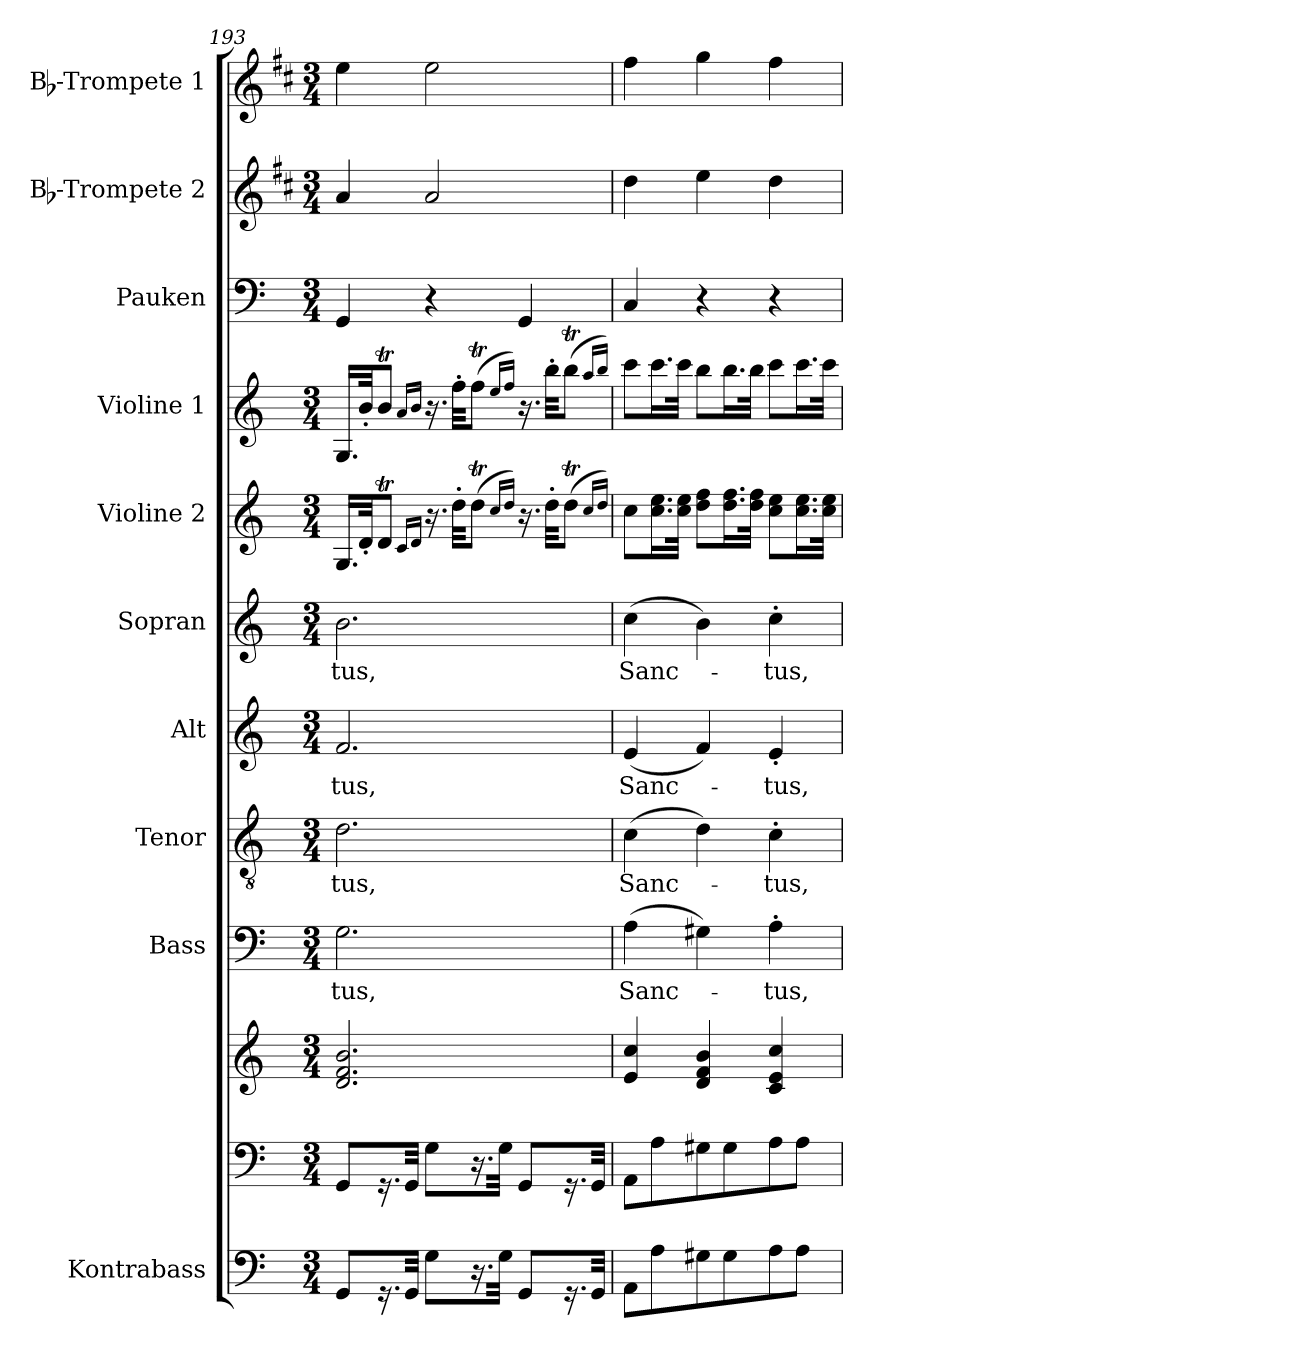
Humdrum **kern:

**kern	**kern	**kern	**kern	**text	**kern	**text	**kern	**text	**kern	**text	**kern	**kern	**kern	**kern	**kern
*part11	*part10	*part10	*part9	*part9	*part8	*part8	*part7	*part7	*part6	*part6	*part5	*part4	*part3	*part2	*part1
*staff12	*staff11	*staff10	*staff9	*staff9	*staff8	*staff8	*staff7	*staff7	*staff6	*staff6	*staff5	*staff4	*staff3	*staff2	*staff1
*I"Kontrabass	*	*	*I"Bass	*	*I"Tenor	*	*I"Alt	*	*I"Sopran	*	*I"Violine 2	*I"Violine 1	*I"Pauken	*I"Bb-Trompete 2	*I"Bb-Trompete 1
*I'Kb.	*	*	*I'B.	*	*I'T.	*	*I'A.	*	*I'S.	*	*I'Vl. 2	*I'Vl. 1	*I'Pk.	*I'Bb Trp. 2	*I'Bb Trp. 1
*clefF4	*clefF4	*clefG2	*clefF4	*	*clefGv2	*	*clefG2	*	*clefG2	*	*clefG2	*clefG2	*clefF4	*clefG2	*clefG2
*ITrd7c12	*	*	*	*	*	*	*	*	*	*	*	*	*	*ITrd1c2	*ITrd1c2
*k[]	*k[]	*k[]	*k[]	*	*k[]	*	*k[]	*	*k[]	*	*k[]	*k[]	*k[]	*k[]	*k[]
*C:	*C:	*C:	*C:	*	*C:	*	*C:	*	*C:	*	*C:	*C:	*C:	*C:	*C:
*M3/4	*M3/4	*M3/4	*M3/4	*	*M3/4	*	*M3/4	*	*M3/4	*	*M3/4	*M3/4	*M3/4	*M3/4	*M3/4
=193	=193	=193	=193	=193	=193	=193	=193	=193	=193	=193	=193	=193	=193	=193	=193
!	!	!	!	!LO:LY:b	!	!LO:LY:b	!	!LO:LY:b	!	!LO:LY:b	!	!	!	!	!
8GGG/L	8GG/L	2.d/ 2.f/ 2.b/	2.G\	-tus,	2.d\	-tus,	2.f/	-tus,	2.b\	-tus,	16.G/LL	16.G/LL	4GG/	4g/	4dd\
.	.	.	.	.	.	.	.	.	.	.	32d'</Jk	32b'</Jk	.	.	.
16.r	16.r	.	.	.	.	.	.	.	.	.	8dT/J	8bt/J	.	.	.
32GGG/Jkk	32GG/Jkk	.	.	.	.	.	.	.	.	.	.	.	.	.	.
.	.	.	.	.	.	.	.	.	.	.	16qc/LL	16qa/LL	.	.	.
.	.	.	.	.	.	.	.	.	.	.	16qd/JJ	16qb/JJ	.	.	.
8GG\L	8G\L	.	.	.	.	.	.	.	.	.	16.r	16.r	4r	2g/	2dd\
.	.	.	.	.	.	.	.	.	.	.	32dd'>\KKL	32ff'>\KKL	.	.	.
16.r	16.r	.	.	.	.	.	.	.	.	.	(<8ddT\J	(<8ffT\J	.	.	.
32GG\Jkk	32G\Jkk	.	.	.	.	.	.	.	.	.	.	.	.	.	.
.	.	.	.	.	.	.	.	.	.	.	16qcc/LL	16qee/LL	.	.	.
.	.	.	.	.	.	.	.	.	.	.	16qdd/JJ)	16qff/JJ)	.	.	.
8GGG/L	8GG/L	.	.	.	.	.	.	.	.	.	16.r	16.r	4GG/	.	.
.	.	.	.	.	.	.	.	.	.	.	32dd'>\KKL	32bb'>\KKL	.	.	.
16.r	16.r	.	.	.	.	.	.	.	.	.	(<8ddT\J	(<8bbt\J	.	.	.
32GGG/Jkk	32GG/Jkk	.	.	.	.	.	.	.	.	.	.	.	.	.	.
.	.	.	.	.	.	.	.	.	.	.	16qcc/LL	16qaa/LL	.	.	.
.	.	.	.	.	.	.	.	.	.	.	16qdd/JJ)	16qbb/JJ)	.	.	.
=194	=194	=194	=194	=194	=194	=194	=194	=194	=194	=194	=194	=194	=194	=194	=194
!	!	!	!	!LO:LY:b	!	!LO:LY:b	!	!LO:LY:b	!	!LO:LY:b	!	!	!	!	!
8AAA\L	8AA\L	4e/ 4cc/	(>4A\	Sanc-	(>4c\	Sanc-	(<4e/	Sanc-	(>4cc\	Sanc-	8cc\L	8ccc\L	4C/	4cc\	4ee\
8AA\	8A\	.	.	.	.	.	.	.	.	.	16.cc\ 16.ee\L	16.ccc\L	.	.	.
.	.	.	.	.	.	.	.	.	.	.	32cc\ 32ee\JJk	32ccc\JJk	.	.	.
8GG#X\	8G#X\	4d/ 4f/ 4b/	4G#X\)	.	4d\)	.	4f/)	.	4b\)	.	8dd\ 8ff\L	8bb\L	4r	4dd\	4ff\
8GG#\	8G#\	.	.	.	.	.	.	.	.	.	16.dd\ 16.ff\L	16.bb\L	.	.	.
.	.	.	.	.	.	.	.	.	.	.	32dd\ 32ff\JJk	32bb\JJk	.	.	.
!	!	!	!	!LO:LY:b	!	!LO:LY:b	!	!LO:LY:b	!	!LO:LY:b	!	!	!	!	!
8AA\	8A\	4c/ 4e/ 4cc/	4A'>\	-tus,	4c'>\	-tus,	4e'</	-tus,	4cc'>\	-tus,	8cc\ 8ee\L	8ccc\L	4r	4cc\	4ee\
8AA\J	8A\J	.	.	.	.	.	.	.	.	.	16.cc\ 16.ee\L	16.ccc\L	.	.	.
.	.	.	.	.	.	.	.	.	.	.	32cc\ 32ee\JJk	32ccc\JJk	.	.	.
=	=	=	=	=	=	=	=	=	=	=	=	=	=	=	=
*-	*-	*-	*-	*-	*-	*-	*-	*-	*-	*-	*-	*-	*-	*-	*-
